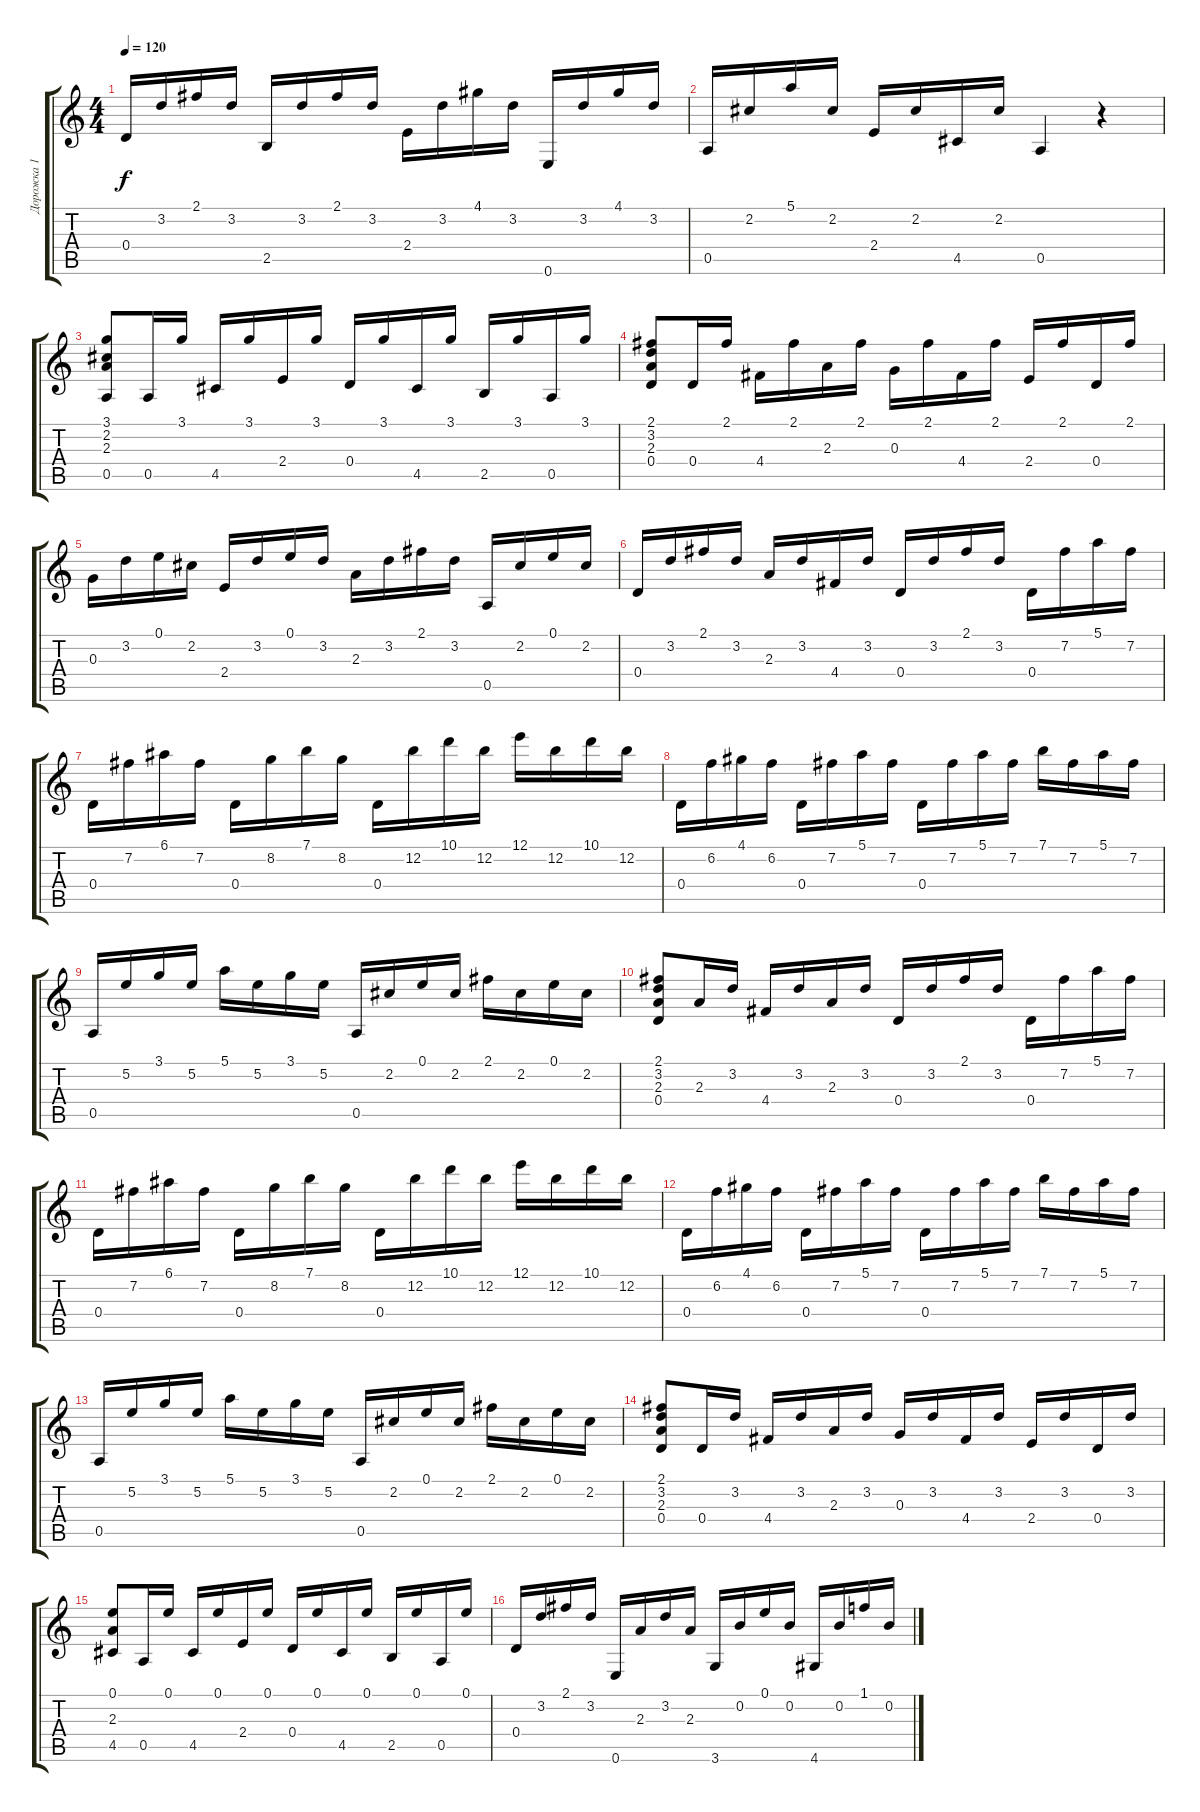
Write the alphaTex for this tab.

\track ("Дорожка 1" "Дорожка 1") {instrument acousticguitarnylon}
\staff {score tabs}
\tuning (E4 B3 G3 D3 A2 E2) {hide}
\ts (4 4)
\tempo 120
\clef g2
\ks c
0.4.16{dy f} 3.2.16 2.1.16 3.2.16 2.5.16 3.2.16 2.1.16 3.2.16 2.4.16 3.2.16 4.1.16 3.2.16 0.6.16 3.2.16 4.1.16 3.2.16 |
0.5.16 2.2.16 5.1.16 2.2.16 2.4.16 2.2.16 4.5.16 2.2.16 0.5.4 r.4 |
(3.1 2.2 2.3 0.5).8 0.5.16 3.1.16 4.5.16 3.1.16 2.4.16 3.1.16 0.4.16 3.1.16 4.5.16 3.1.16 2.5.16 3.1.16 0.5.16 3.1.16 |
(2.1 3.2 2.3 0.4).8 0.4.16 2.1.16 4.4.16 2.1.16 2.3.16 2.1.16 0.3.16 2.1.16 4.4.16 2.1.16 2.4.16 2.1.16 0.4.16 2.1.16 |
0.3.16 3.2.16 0.1.16 2.2.16 2.4.16 3.2.16 0.1.16 3.2.16 2.3.16 3.2.16 2.1.16 3.2.16 0.5.16 2.2.16 0.1.16 2.2.16 |
0.4.16 3.2.16 2.1.16 3.2.16 2.3.16 3.2.16 4.4.16 3.2.16 0.4.16 3.2.16 2.1.16 3.2.16 0.4.16 7.2.16 5.1.16 7.2.16 |
0.4.16 7.2.16 6.1.16 7.2.16 0.4.16 8.2.16 7.1.16 8.2.16 0.4.16 12.2.16 10.1.16 12.2.16 12.1.16 12.2.16 10.1.16 12.2.16 |
0.4.16 6.2.16 4.1.16 6.2.16 0.4.16 7.2.16 5.1.16 7.2.16 0.4.16 7.2.16 5.1.16 7.2.16 7.1.16 7.2.16 5.1.16 7.2.16 |
0.5.16 5.2.16 3.1.16 5.2.16 5.1.16 5.2.16 3.1.16 5.2.16 0.5.16 2.2.16 0.1.16 2.2.16 2.1.16 2.2.16 0.1.16 2.2.16 |
(2.1 3.2 2.3 0.4).8 2.3.16 3.2.16 4.4.16 3.2.16 2.3.16 3.2.16 0.4.16 3.2.16 2.1.16 3.2.16 0.4.16 7.2.16 5.1.16 7.2.16 |
0.4.16 7.2.16 6.1.16 7.2.16 0.4.16 8.2.16 7.1.16 8.2.16 0.4.16 12.2.16 10.1.16 12.2.16 12.1.16 12.2.16 10.1.16 12.2.16 |
0.4.16 6.2.16 4.1.16 6.2.16 0.4.16 7.2.16 5.1.16 7.2.16 0.4.16 7.2.16 5.1.16 7.2.16 7.1.16 7.2.16 5.1.16 7.2.16 |
0.5.16 5.2.16 3.1.16 5.2.16 5.1.16 5.2.16 3.1.16 5.2.16 0.5.16 2.2.16 0.1.16 2.2.16 2.1.16 2.2.16 0.1.16 2.2.16 |
(2.1 3.2 2.3 0.4).8 0.4.16 3.2.16 4.4.16 3.2.16 2.3.16 3.2.16 0.3.16 3.2.16 4.4.16 3.2.16 2.4.16 3.2.16 0.4.16 3.2.16 |
(0.1 2.3 4.5).8 0.5.16 0.1.16 4.5.16 0.1.16 2.4.16 0.1.16 0.4.16 0.1.16 4.5.16 0.1.16 2.5.16 0.1.16 0.5.16 0.1.16 |
0.4.16 3.2.16 2.1.16 3.2.16 0.6.16 2.3.16 3.2.16 2.3.16 3.6.16 0.2.16 0.1.16 0.2.16 4.6.16 0.2.16 1.1.16 0.2.16
